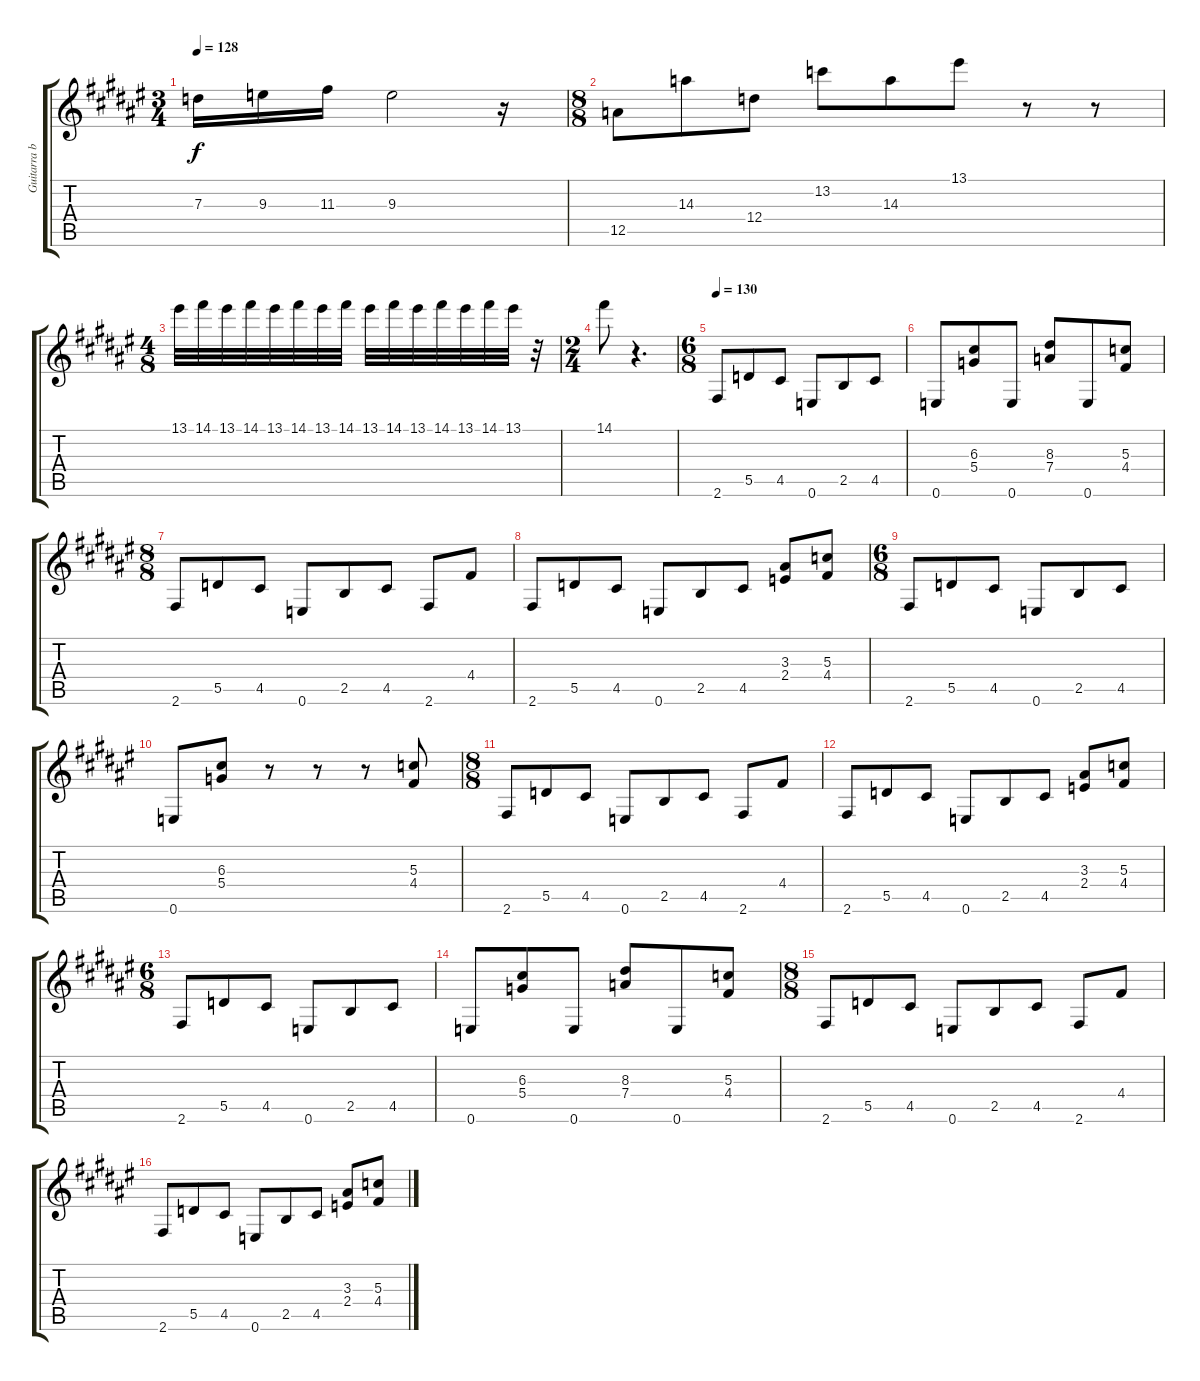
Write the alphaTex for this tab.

\track ("Guitarra base" "Guitarra b") {instrument distortionguitar}
\staff {score tabs}
\tuning (E4 B3 G3 D3 A2 E2) {hide}
\ts (3 4)
\tempo 128
\clef g2
\ks f#
7.3.16{dy f} 9.3.16 11.3.16 9.3.2 r.16 |
\ts (8 8)
12.5.8 14.3.8 12.4.8 13.2.8 14.3.8 13.1.8 r.8 r.8 |
\ts (4 8)
13.1.32 14.1.32 13.1.32 14.1.32 13.1.32 14.1.32 13.1.32 14.1.32 13.1.32 14.1.32 13.1.32 14.1.32 13.1.32 14.1.32 13.1.32 r.32 |
\ts (2 4)
14.1.8 r.4{d} |
\ts (6 8)
\tempo 130
2.6.8 5.5.8 4.5.8 0.6.8 2.5.8 4.5.8 |
0.6.8 (6.3 5.4).8 0.6.8 (8.3 7.4).8 0.6.8 (5.3 4.4).8 |
\ts (8 8)
2.6.8 5.5.8 4.5.8 0.6.8 2.5.8 4.5.8 2.6.8 4.4.8 |
2.6.8 5.5.8 4.5.8 0.6.8 2.5.8 4.5.8 (3.3 2.4).8 (5.3 4.4).8 |
\ts (6 8)
2.6.8 5.5.8 4.5.8 0.6.8 2.5.8 4.5.8 |
0.6.8 (6.3 5.4).8 r.8 r.8 r.8 (5.3 4.4).8 |
\ts (8 8)
2.6.8 5.5.8 4.5.8 0.6.8 2.5.8 4.5.8 2.6.8 4.4.8 |
2.6.8 5.5.8 4.5.8 0.6.8 2.5.8 4.5.8 (3.3 2.4).8 (5.3 4.4).8 |
\ts (6 8)
2.6.8 5.5.8 4.5.8 0.6.8 2.5.8 4.5.8 |
0.6.8 (6.3 5.4).8 0.6.8 (8.3 7.4).8 0.6.8 (5.3 4.4).8 |
\ts (8 8)
2.6.8 5.5.8 4.5.8 0.6.8 2.5.8 4.5.8 2.6.8 4.4.8 |
2.6.8 5.5.8 4.5.8 0.6.8 2.5.8 4.5.8 (3.3 2.4).8 (5.3 4.4).8
